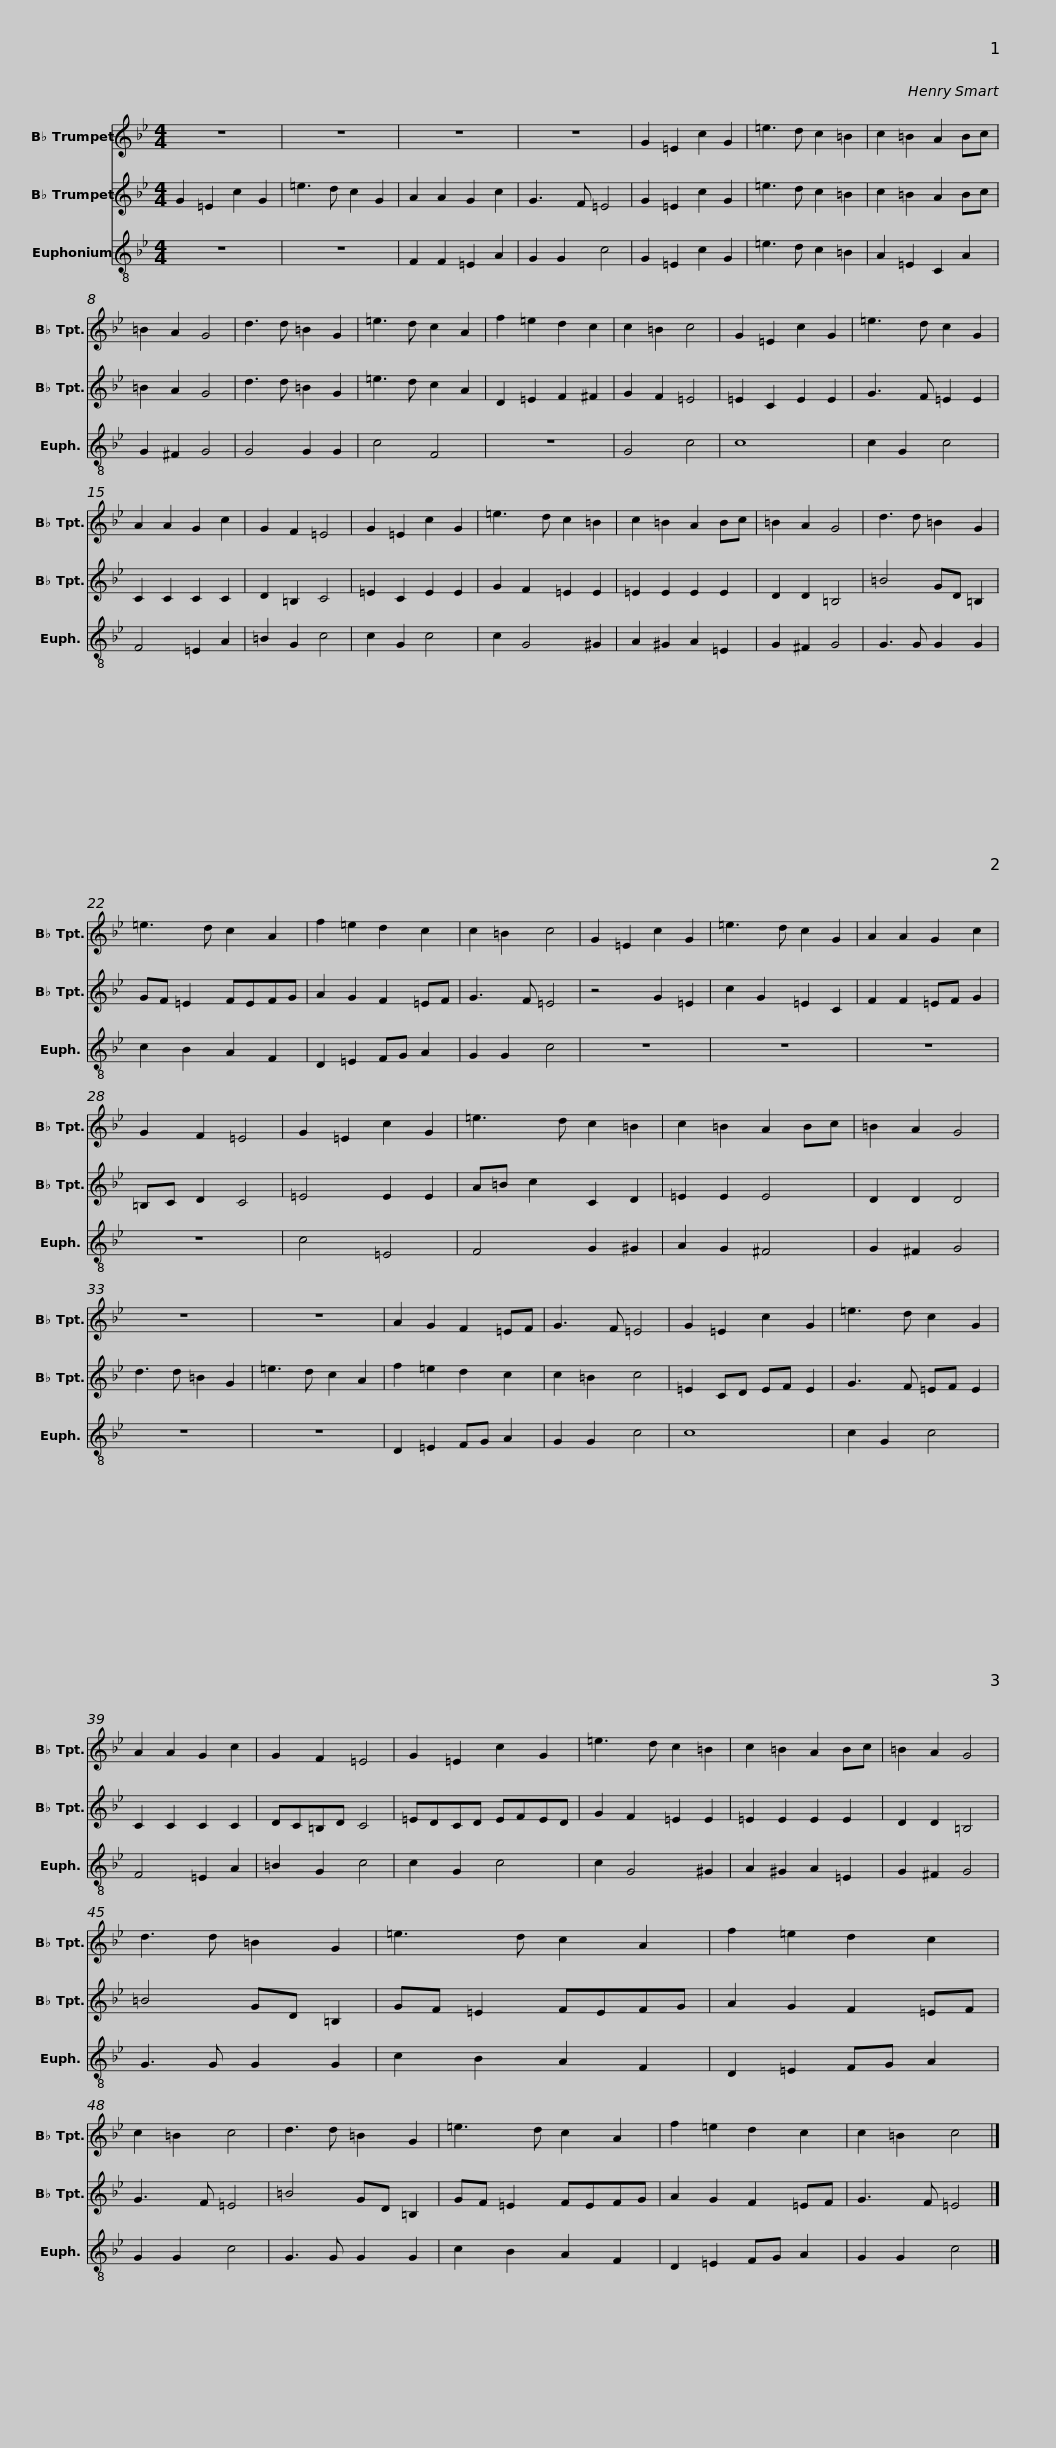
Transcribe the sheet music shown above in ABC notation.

X:1
%%score 1 2 3
L:1/8
M:4/4
I:linebreak $
K:none
V:1 treble transpose=-2
V:2 treble transpose=-2
V:3 treble-8 transpose=-2
V:1
[K:Bb] z8 | z8 | z8 | z8 | G2 =E2 c2 G2 | %5
 =e3 d c2 =B2 | c2 =B2 A2 Bc |$ =B2 A2 G4 | d3 d =B2 G2 | =e3 d c2 A2 | %10
 f2 =e2 d2 c2 | c2 =B2 c4 | G2 =E2 c2 G2 | =e3 d c2 G2 | A2 A2 G2 c2 |$ %15
 G2 F2 =E4 | G2 =E2 c2 G2 | =e3 d c2 =B2 | c2 =B2 A2 Bc | =B2 A2 G4 | %20
 d3 d =B2 G2 |$ =e3 d c2 A2 | f2 =e2 d2 c2 | c2 =B2 c4 | G2 =E2 c2 G2 | %25
 =e3 d c2 G2 | A2 A2 G2 c2 |$ G2 F2 =E4 | G2 =E2 c2 G2 | =e3 d c2 =B2 | %30
 c2 =B2 A2 Bc | =B2 A2 G4 | z8 | z8 |$ A2 G2 F2 =EF | %35
 G3 F =E4 | G2 =E2 c2 G2 | =e3 d c2 G2 | A2 A2 G2 c2 | G2 F2 =E4 |$ %40
 G2 =E2 c2 G2 | =e3 d c2 =B2 | c2 =B2 A2 Bc | =B2 A2 G4 | d3 d =B2 G2 | %45
 =e3 d c2 A2 |$ f2 =e2 d2 c2 | c2 =B2 c4 | d3 d =B2 G2 | =e3 d c2 A2 | %50
 f2 =e2 d2 c2 | c2 =B2 c4 |] %52
V:2
[K:Bb] G2 =E2 c2 G2 | =e3 d c2 G2 | A2 A2 G2 c2 | G3 F =E4 | G2 =E2 c2 G2 | %5
 =e3 d c2 =B2 | c2 =B2 A2 Bc |$ =B2 A2 G4 | d3 d =B2 G2 | =e3 d c2 A2 | %10
 D2 =E2 F2 ^F2 | G2 F2 =E4 | =E2 C2 E2 E2 | G3 F =E2 E2 | C2 C2 C2 C2 |$ %15
 D2 =B,2 C4 | =E2 C2 E2 E2 | G2 F2 =E2 E2 | =E2 E2 E2 E2 | D2 D2 =B,4 | %20
 =B4 GD =B,2 |$ GF =E2 FEFG | A2 G2 F2 =EF | G3 F =E4 | z4 G2 =E2 | %25
 c2 G2 =E2 C2 | F2 F2 =EF G2 |$ =B,C D2 C4 | =E4 E2 E2 | A=B c2 C2 D2 | %30
 =E2 E2 E4 | D2 D2 D4 | d3 d =B2 G2 | =e3 d c2 A2 |$ f2 =e2 d2 c2 | %35
 c2 =B2 c4 | =E2 CD EF E2 | G3 F =EF E2 | C2 C2 C2 C2 | DC=B,D C4 |$ %40
 =EDCD EFED | G2 F2 =E2 E2 | =E2 E2 E2 E2 | D2 D2 =B,4 | =B4 GD =B,2 | %45
 GF =E2 FEFG |$ A2 G2 F2 =EF | G3 F =E4 | =B4 GD =B,2 | GF =E2 FEFG | %50
 A2 G2 F2 =EF | G3 F =E4 |] %52
V:3
[K:Bb] z8 | z8 | F2 F2 =E2 A2 | G2 G2 c4 | G2 =E2 c2 G2 | %5
 =e3 d c2 =B2 | A2 =E2 C2 A2 |$ G2 ^F2 G4 | G4 G2 G2 | c4 F4 | %10
 z8 | G4 c4 | c8 | c2 G2 c4 | F4 =E2 A2 |$ %15
 =B2 G2 c4 | c2 G2 c4 | c2 G4 ^G2 | A2 ^G2 A2 =E2 | G2 ^F2 G4 | %20
 G3 G G2 G2 |$ c2 B2 A2 F2 | D2 =E2 FG A2 | G2 G2 c4 | z8 | %25
 z8 | z8 |$ z8 | c4 =E4 | F4 G2 ^G2 | %30
 A2 G2 ^F4 | G2 ^F2 G4 | z8 | z8 |$ D2 =E2 FG A2 | %35
 G2 G2 c4 | c8 | c2 G2 c4 | F4 =E2 A2 | =B2 G2 c4 |$ %40
 c2 G2 c4 | c2 G4 ^G2 | A2 ^G2 A2 =E2 | G2 ^F2 G4 | G3 G G2 G2 | %45
 c2 B2 A2 F2 |$ D2 =E2 FG A2 | G2 G2 c4 | G3 G G2 G2 | c2 B2 A2 F2 | %50
 D2 =E2 FG A2 | G2 G2 c4 |] %52
